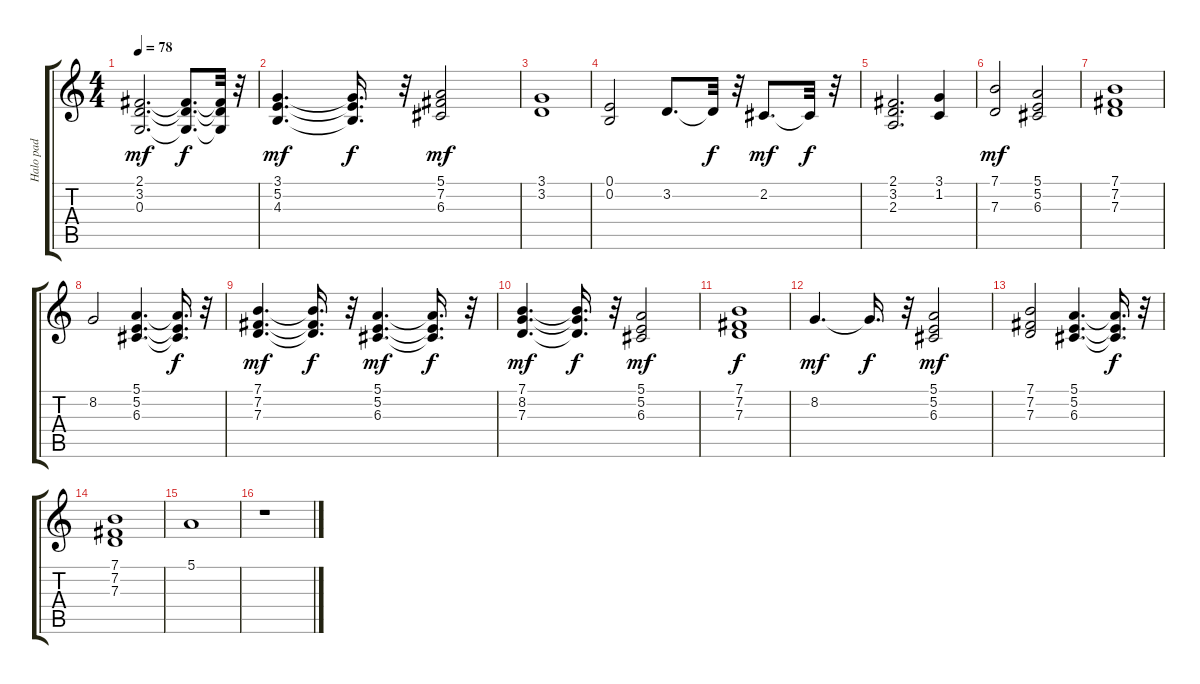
\track ("Halo pad" "Halo pad") {instrument pad7halo}
\staff {score tabs}
\tuning (E4 B3 G3 D3 A2 E2) {hide}
\ts (4 4)
\tempo 78
\clef g2
\ks c
(2.1 3.2 0.3).2{d dy mf} (2.1{t} 3.2{t} 0.3{t}).8{d dy f} (2.1{t} 3.2{t} 0.3{t}).32 r.32 |
(3.1 5.2 4.3).4{d dy mf} (3.1{t} 5.2{t} 4.3{t}).16{d dy f} r.32 (5.1 7.2 6.3).2{dy mf} |
(3.1 3.2).1 |
(0.1 0.2).2 3.2.8{d} 3.2{t}.32{dy f} r.32 2.2.8{d dy mf} 2.2{t}.32{dy f} r.32 |
(2.1 3.2 2.3).2{d} (3.1 1.2).4 |
(7.1 7.3).2{dy mf} (5.1 5.2 6.3).2 |
(7.1 7.2 7.3).1 |
8.2.2 (5.1 5.2 6.3).4{d} (5.1{t} 5.2{t} 6.3{t}).16{d dy f} r.32 |
(7.1 7.2 7.3).4{d dy mf} (7.1{t} 7.2{t} 7.3{t}).16{d dy f} r.32 (5.1 5.2 6.3).4{d dy mf} (5.1{t} 5.2{t} 6.3{t}).16{d dy f} r.32 |
(7.1 8.2 7.3).4{d dy mf} (7.1{t} 8.2{t} 7.3{t}).16{d dy f} r.32 (5.1 5.2 6.3).2{dy mf} |
(7.1 7.2 7.3).1{dy f} |
8.2.4{d dy mf} 8.2{t}.16{d dy f} r.32 (5.1 5.2 6.3).2{dy mf} |
(7.1 7.2 7.3).2 (5.1 5.2 6.3).4{d} (5.1{t} 5.2{t} 6.3{t}).16{d dy f} r.32 |
(7.1 7.2 7.3).1 |
5.1.1 |
r.1
